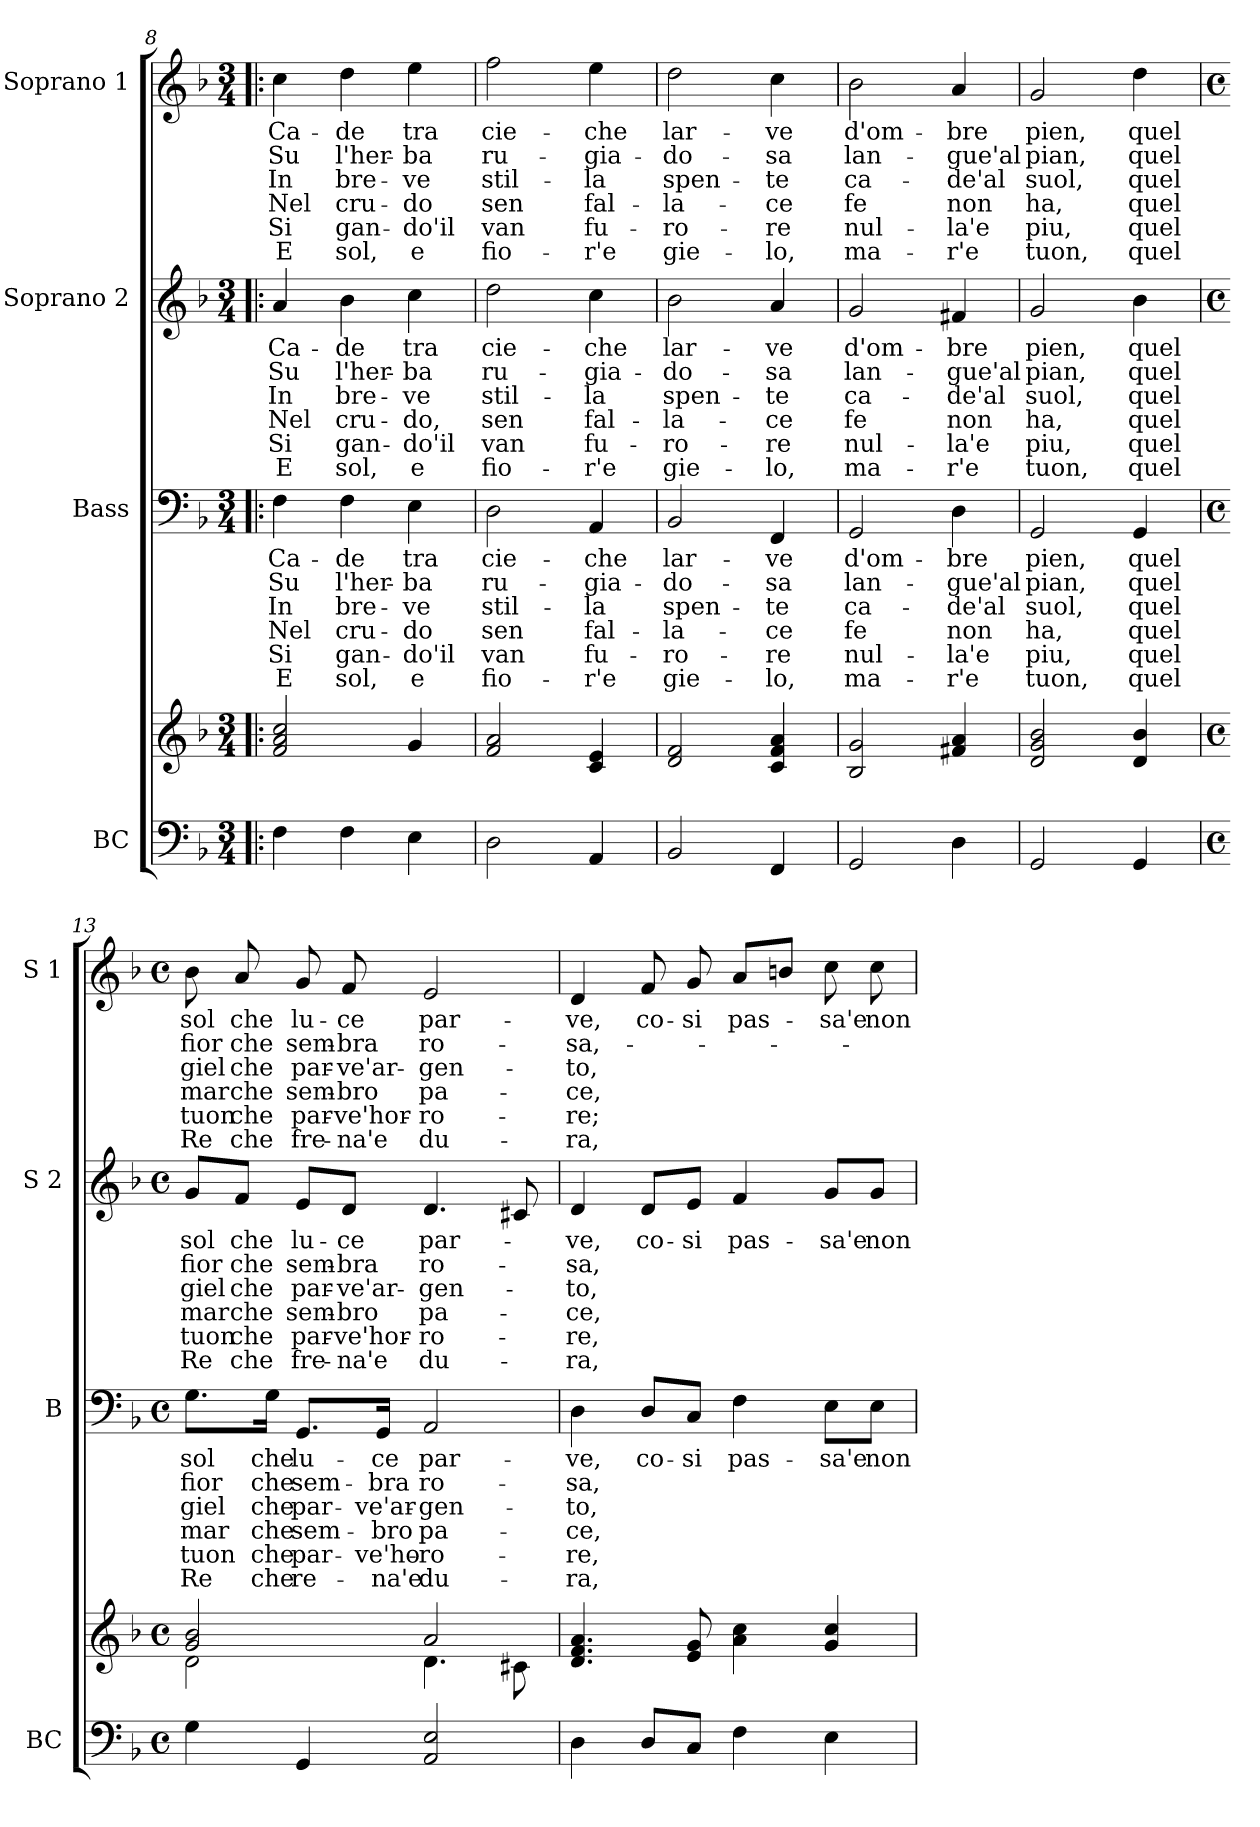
**kern	**kern	**kern	**text	**text	**text	**text	**text	**text	**kern	**text	**text	**text	**text	**text	**text	**kern	**text	**text	**text	**text	**text	**text
*part4	*part4	*part3	*part3	*part3	*part3	*part3	*part3	*part3	*part2	*part2	*part2	*part2	*part2	*part2	*part2	*part1	*part1	*part1	*part1	*part1	*part1	*part1
*staff5	*staff4	*staff3	*staff3	*staff3	*staff3	*staff3	*staff3	*staff3	*staff2	*staff2	*staff2	*staff2	*staff2	*staff2	*staff2	*staff1	*staff1	*staff1	*staff1	*staff1	*staff1	*staff1
*I"BC	*	*I"Bass	*	*	*	*	*	*	*I"Soprano 2	*	*	*	*	*	*	*I"Soprano 1	*	*	*	*	*	*
*I'BC	*	*I'B	*	*	*	*	*	*	*I'S 2	*	*	*	*	*	*	*I'S 1	*	*	*	*	*	*
*clefF4	*clefG2	*clefF4	*	*	*	*	*	*	*clefG2	*	*	*	*	*	*	*clefG2	*	*	*	*	*	*
*k[b-]	*k[b-]	*k[b-]	*	*	*	*	*	*	*k[b-]	*	*	*	*	*	*	*k[b-]	*	*	*	*	*	*
*F:	*F:	*F:	*	*	*	*	*	*	*F:	*	*	*	*	*	*	*F:	*	*	*	*	*	*
*M3/4	*M3/4	*M3/4	*	*	*	*	*	*	*M3/4	*	*	*	*	*	*	*M3/4	*	*	*	*	*	*
=8!|:	=8!|:	=8!|:	=8!|:	=8!|:	=8!|:	=8!|:	=8!|:	=8!|:	=8!|:	=8!|:	=8!|:	=8!|:	=8!|:	=8!|:	=8!|:	=8!|:	=8!|:	=8!|:	=8!|:	=8!|:	=8!|:	=8!|:
4F\	2f/ 2a/ 2cc/	4F\	Ca-	Su	In	Nel	Si	E	4a/	Ca-	Su	In	Nel	Si	E	4cc\	Ca-	Su	In	Nel	Si	E
4F\	.	4F\	-de	l'her-	bre-	cru-	gan-	sol,	4b-\	-de	l'her-	bre-	cru-	gan-	sol,	4dd\	-de	l'her-	bre-	cru-	gan-	sol,
4E\	4g/	4E\	tra	-ba	-ve	-do	-do'il	e	4cc\	tra	-ba	-ve	-do,	-do'il	e	4ee\	tra	-ba	-ve	-do	-do'il	e
=9	=9	=9	=9	=9	=9	=9	=9	=9	=9	=9	=9	=9	=9	=9	=9	=9	=9	=9	=9	=9	=9	=9
2D\	2f/ 2a/	2D\	cie-	ru-	stil-	sen	van	fio-	2dd\	cie-	ru-	stil-	sen	van	fio-	2ff\	cie-	ru-	stil-	sen	van	fio-
4AA/	4c/ 4e/	4AA/	-che	-gia-	-la	fal-	fu-	-r'e	4cc\	-che	-gia-	-la	fal-	fu-	-r'e	4ee\	-che	-gia-	-la	fal-	fu-	-r'e
=10	=10	=10	=10	=10	=10	=10	=10	=10	=10	=10	=10	=10	=10	=10	=10	=10	=10	=10	=10	=10	=10	=10
2BB-/	2d/ 2f/	2BB-/	lar-	-do-	spen-	-la-	-ro-	gie-	2b-\	lar-	-do-	spen-	-la-	-ro-	gie-	2dd\	lar-	-do-	spen-	-la-	-ro-	gie-
4FF/	4c/ 4f/ 4a/	4FF/	-ve	-sa	-te	-ce	-re	-lo,	4a/	-ve	-sa	-te	-ce	-re	-lo,	4cc\	-ve	-sa	-te	-ce	-re	-lo,
!!LO:LB:g=z
=11	=11	=11	=11	=11	=11	=11	=11	=11	=11	=11	=11	=11	=11	=11	=11	=11	=11	=11	=11	=11	=11	=11
2GG/	2B-/ 2g/	2GG/	d'om-	lan-	ca-	fe	nul-	ma-	2g/	d'om-	lan-	ca-	fe	nul-	ma-	2b-\	d'om-	lan-	ca-	fe	nul-	ma-
4D\	4f#X/ 4a/	4D\	-bre	-gue'al	-de'al	non	-la'e	-r'e	4f#X/	-bre	-gue'al	-de'al	non	-la'e	-r'e	4a/	-bre	-gue'al	-de'al	non	-la'e	-r'e
=12	=12	=12	=12	=12	=12	=12	=12	=12	=12	=12	=12	=12	=12	=12	=12	=12	=12	=12	=12	=12	=12	=12
2GG/	2d/ 2g/ 2b-/	2GG/	pien,	pian,	suol,	ha,	piu,	tuon,	2g/	pien,	pian,	suol,	ha,	piu,	tuon,	2g/	pien,	pian,	suol,	ha,	piu,	tuon,
4GG/	4d/ 4b-/	4GG/	quel	quel	quel	quel	quel	quel	4b-\	quel	quel	quel	quel	quel	quel	4dd\	quel	quel	quel	quel	quel	quel
=13	=13	=13	=13	=13	=13	=13	=13	=13	=13	=13	=13	=13	=13	=13	=13	=13	=13	=13	=13	=13	=13	=13
*M4/4	*M4/4	*M4/4	*	*	*	*	*	*	*M4/4	*	*	*	*	*	*	*M4/4	*	*	*	*	*	*
*met(c)	*met(c)	*met(c)	*	*	*	*	*	*	*met(c)	*	*	*	*	*	*	*met(c)	*	*	*	*	*	*
*	*^	*	*	*	*	*	*	*	*	*	*	*	*	*	*	*	*	*	*	*	*	*
4G\	2g/ 2b-/	2d\	8.G\L	sol	fior	giel	mar	tuon	Re	8g/L	sol	fior	giel	mar	tuon	Re	8b-\	sol	fior	giel	mar	tuon	Re
.	.	.	.	.	.	.	.	.	.	8f/J	che	che	che	che	che	che	8a/	che	che	che	che	che	che
.	.	.	16G\Jk	che	che	che	che	che	che	.	.	.	.	.	.	.	.	.	.	.	.	.	.
4GG/	.	.	8.GG/L	lu-	sem-	par-	sem-	par-	re-	8e/L	lu-	sem-	par-	sem-	par-	fre-	8g/	lu-	sem-	par-	sem-	par-	fre-
.	.	.	.	.	.	.	.	.	.	8d/J	-ce	-bra	-ve'ar-	-bro	-ve'hor-	-na'e	8f/	-ce	-bra	-ve'ar-	-bro	-ve'hor-	-na'e
.	.	.	16GG/Jk	-ce	-bra	-ve'ar-	-bro	-ve'ho-	-na'e	.	.	.	.	.	.	.	.	.	.	.	.	.	.
2AA/ 2E/	2a/	4.d\	2AA/	par-	ro-	-gen-	pa-	-ro-	du-	4.d/	par-	ro-	-gen-	pa-	-ro-	du-	2e/	par-	ro-	-gen-	pa-	-ro-	du-
.	.	8c#X\	.	.	.	.	.	.	.	8c#X/	.	.	.	.	.	.	.	.	.	.	.	.	.
*	*v	*v	*	*	*	*	*	*	*	*	*	*	*	*	*	*	*	*	*	*	*	*	*
=14	=14	=14	=14	=14	=14	=14	=14	=14	=14	=14	=14	=14	=14	=14	=14	=14	=14	=14	=14	=14	=14	=14
4D\	4.d/ 4.f/ 4.a/	4D\	-ve,	-sa,	-to,	-ce,	-re,	-ra,	4d/	-ve,	-sa,	-to,	-ce,	-re,	-ra,	4d/	-ve,	-sa,-	-to,	-ce,	-re;	-ra,
8D/L	.	8D/L	co-	.	.	.	.	.	8d/L	co-	.	.	.	.	.	8f/	co-	.	.	.	.	.
8C/J	8e/ 8g/	8C/J	-si	.	.	.	.	.	8e/J	-si	.	.	.	.	.	8g/	-si	.	.	.	.	.
4F\	4a\ 4cc\	4F\	pas-	.	.	.	.	.	4f/	pas-	.	.	.	.	.	8a/L	pas-	.	.	.	.	.
.	.	.	.	.	.	.	.	.	.	.	.	.	.	.	.	8bn/J	.	.	.	.	.	.
4E\	4g/ 4cc/	8E\L	-sa'e	.	.	.	.	.	8g/L	-sa'e	.	.	.	.	.	8cc\	-sa'e	.	.	.	.	.
.	.	8E\J	non	.	.	.	.	.	8g/J	non	.	.	.	.	.	8cc\	non	.	.	.	.	.
=	=	=	=	=	=	=	=	=	=	=	=	=	=	=	=	=	=	=	=	=	=	=
*-	*-	*-	*-	*-	*-	*-	*-	*-	*-	*-	*-	*-	*-	*-	*-	*-	*-	*-	*-	*-	*-	*-
